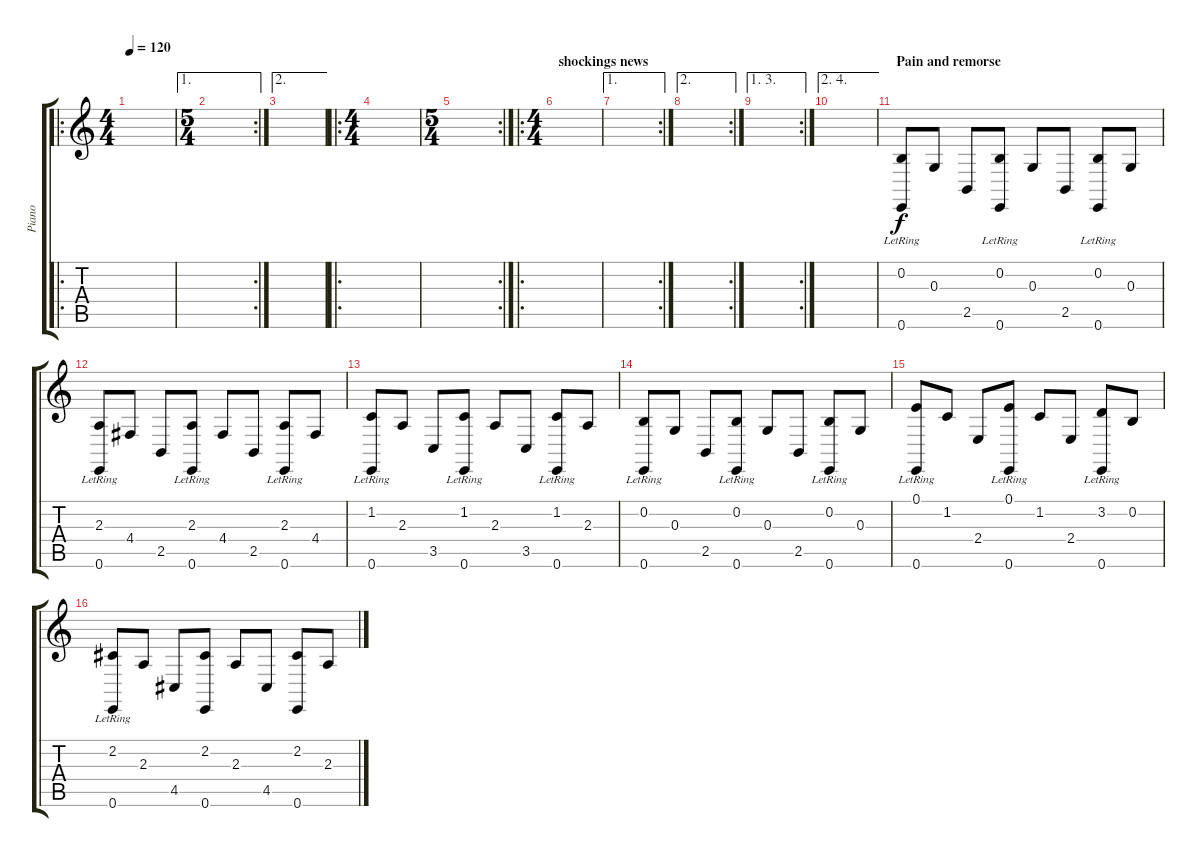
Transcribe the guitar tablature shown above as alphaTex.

\track ("Piano" "Piano") {instrument acousticgrandpiano}
\staff {score tabs}
\tuning (E4 B3 G3 D3 A2 E2) {hide}
\ro
\ts (4 4)
\tempo 120
\clef g2
\ks c
|
\ae 1
\rc 2
\ts (5 4)
|
\ae 2
|
\ro
\ts (4 4)
|
\rc 2
\ts (5 4)
|
\ro
\ts (4 4)
\section ("" "shockings news")
|
\ae 1
\rc 2
|
\ae 2
\rc 2
|
\ae (1 3)
\rc 2
|
\ae (2 4)
|
\section ("" "Pain and remorse")
(0.2 0.6{lr}).8 0.3.8 2.5.8 (0.2 0.6{lr}).8 0.3.8 2.5.8 (0.2 0.6{lr}).8 0.3.8 |
(2.3 0.6{lr}).8 4.4.8 2.5.8 (2.3 0.6{lr}).8 4.4.8 2.5.8 (2.3 0.6{lr}).8 4.4.8 |
(1.2 0.6{lr}).8 2.3.8 3.5.8 (1.2 0.6{lr}).8 2.3.8 3.5.8 (1.2 0.6{lr}).8 2.3.8 |
(0.2 0.6{lr}).8 0.3.8 2.5.8 (0.2 0.6{lr}).8 0.3.8 2.5.8 (0.2 0.6{lr}).8 0.3.8 |
(0.1 0.6{lr}).8 1.2.8 2.4.8 (0.1 0.6{lr}).8 1.2.8 2.4.8 (3.2 0.6{lr}).8 0.2.8 |
(2.2 0.6{lr}).8 2.3.8 4.5.8 (2.2 0.6).8 2.3.8 4.5.8 (2.2 0.6).8 2.3.8
